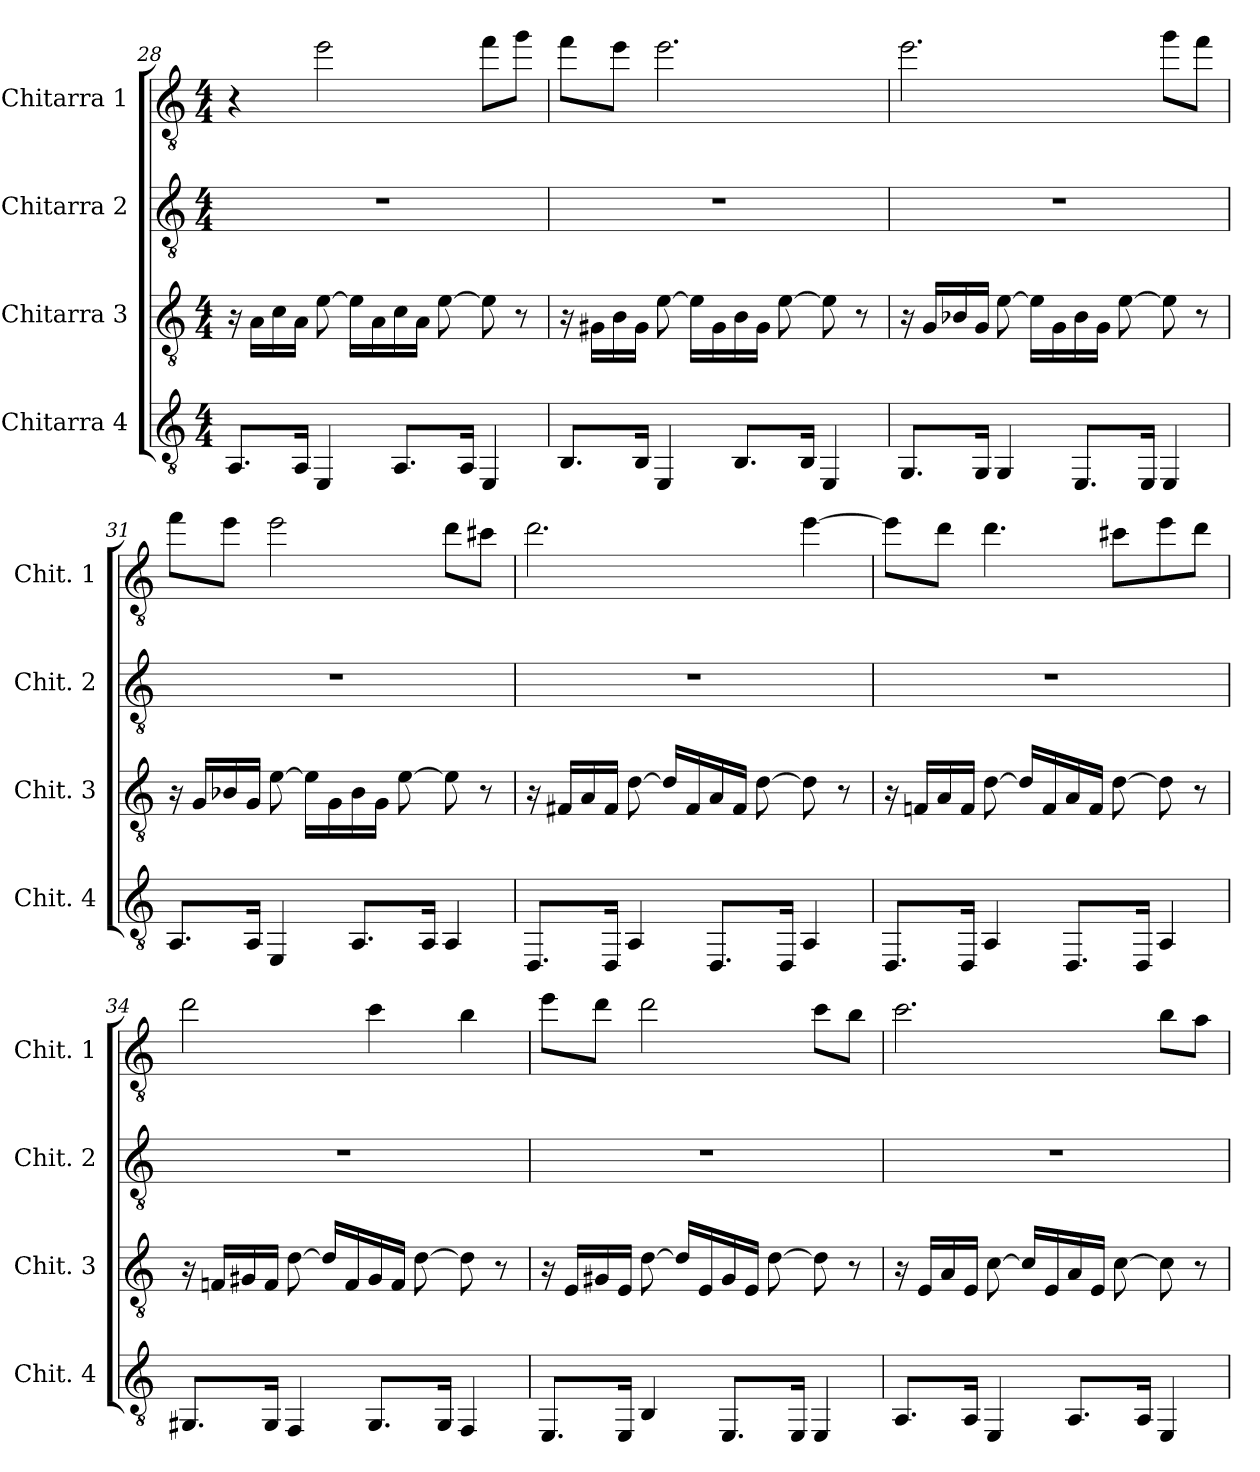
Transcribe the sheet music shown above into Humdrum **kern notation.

**kern	**kern	**kern	**kern
*part4	*part3	*part2	*part1
*staff4	*staff3	*staff2	*staff1
*I"Chitarra 4	*I"Chitarra 3	*I"Chitarra 2	*I"Chitarra 1
*I'Chit. 4	*I'Chit. 3	*I'Chit. 2	*I'Chit. 1
*clefGv2	*clefGv2	*clefGv2	*clefGv2
*k[]	*k[]	*k[]	*k[]
*M4/4	*M4/4	*M4/4	*M4/4
=28	=28	=28	=28
8.AA/L	16r	1r	4r
.	16A\LL	.	.
.	16c\	.	.
16AA/Jk	16A\JJ	.	.
4EE/	[8e\	.	2ee\
.	16e\LL]	.	.
.	16A\	.	.
8.AA/L	16c\	.	.
.	16A\JJ	.	.
.	[8e\	.	.
16AA/Jk	.	.	.
4EE/	8e\]	.	8ff\L
.	8r	.	8gg\J
=29	=29	=29	=29
8.BB/L	16r	1r	8ff\L
.	16G#X\LL	.	.
.	16B\	.	8ee\J
16BB/Jk	16G#\JJ	.	.
4EE/	[8e\	.	2.ee\
.	16e\LL]	.	.
.	16G#\	.	.
8.BB/L	16B\	.	.
.	16G#\JJ	.	.
.	[8e\	.	.
16BB/Jk	.	.	.
4EE/	8e\]	.	.
.	8r	.	.
!!LO:LB:g=z
=30	=30	=30	=30
8.GG/L	16r	1r	2.ee\
.	16G/LL	.	.
.	16B-X/	.	.
16GG/Jk	16G/JJ	.	.
4GG/	[8e\	.	.
.	16e\LL]	.	.
.	16G\	.	.
8.EE/L	16B-\	.	.
.	16G\JJ	.	.
.	[8e\	.	.
16EE/Jk	.	.	.
4EE/	8e\]	.	8gg\L
.	8r	.	8ff\J
=31	=31	=31	=31
8.AA/L	16r	1r	8ff\L
.	16G/LL	.	.
.	16B-X/	.	8ee\J
16AA/Jk	16G/JJ	.	.
4EE/	[8e\	.	2ee\
.	16e\LL]	.	.
.	16G\	.	.
8.AA/L	16B-\	.	.
.	16G\JJ	.	.
.	[8e\	.	.
16AA/Jk	.	.	.
4AA/	8e\]	.	8dd\L
.	8r	.	8cc#X\J
=32	=32	=32	=32
8.DD/L	16r	1r	2.dd\
.	16F#X/LL	.	.
.	16A/	.	.
16DD/Jk	16F#/JJ	.	.
4AA/	[8d\	.	.
.	16d/LL]	.	.
.	16F#/	.	.
8.DD/L	16A/	.	.
.	16F#/JJ	.	.
.	[8d\	.	.
16DD/Jk	.	.	.
4AA/	8d\]	.	[4ee\
.	8r	.	.
!!LO:LB:g=z
=33	=33	=33	=33
8.DD/L	16r	1r	8ee\L]
.	16Fn/LL	.	.
.	16A/	.	8dd\J
16DD/Jk	16F/JJ	.	.
4AA/	[8d\	.	4.dd\
.	16d/LL]	.	.
.	16F/	.	.
8.DD/L	16A/	.	.
.	16F/JJ	.	.
.	[8d\	.	8cc#X\L
16DD/Jk	.	.	.
4AA/	8d\]	.	8ee\
.	8r	.	8dd\J
=34	=34	=34	=34
8.GG#X/L	16r	1r	2dd\
.	16Fn/LL	.	.
.	16G#X/	.	.
16GG#/Jk	16F/JJ	.	.
4FF/	[8d\	.	.
.	16d/LL]	.	.
.	16F/	.	.
8.GG#/L	16G#/	.	4cc\
.	16F/JJ	.	.
.	[8d\	.	.
16GG#/Jk	.	.	.
4FF/	8d\]	.	4b\
.	8r	.	.
=35	=35	=35	=35
8.EE/L	16r	1r	8ee\L
.	16E/LL	.	.
.	16G#X/	.	8dd\J
16EE/Jk	16E/JJ	.	.
4BB/	[8d\	.	2dd\
.	16d/LL]	.	.
.	16E/	.	.
8.EE/L	16G#/	.	.
.	16E/JJ	.	.
.	[8d\	.	.
16EE/Jk	.	.	.
4EE/	8d\]	.	8cc\L
.	8r	.	8b\J
!!LO:PB:g=z
=36	=36	=36	=36
8.AA/L	16r	1r	2.cc\
.	16E/LL	.	.
.	16A/	.	.
16AA/Jk	16E/JJ	.	.
4EE/	[8c\	.	.
.	16c/LL]	.	.
.	16E/	.	.
8.AA/L	16A/	.	.
.	16E/JJ	.	.
.	[8c\	.	.
16AA/Jk	.	.	.
4EE/	8c\]	.	8b\L
.	8r	.	8a\J
=	=	=	=
*-	*-	*-	*-
